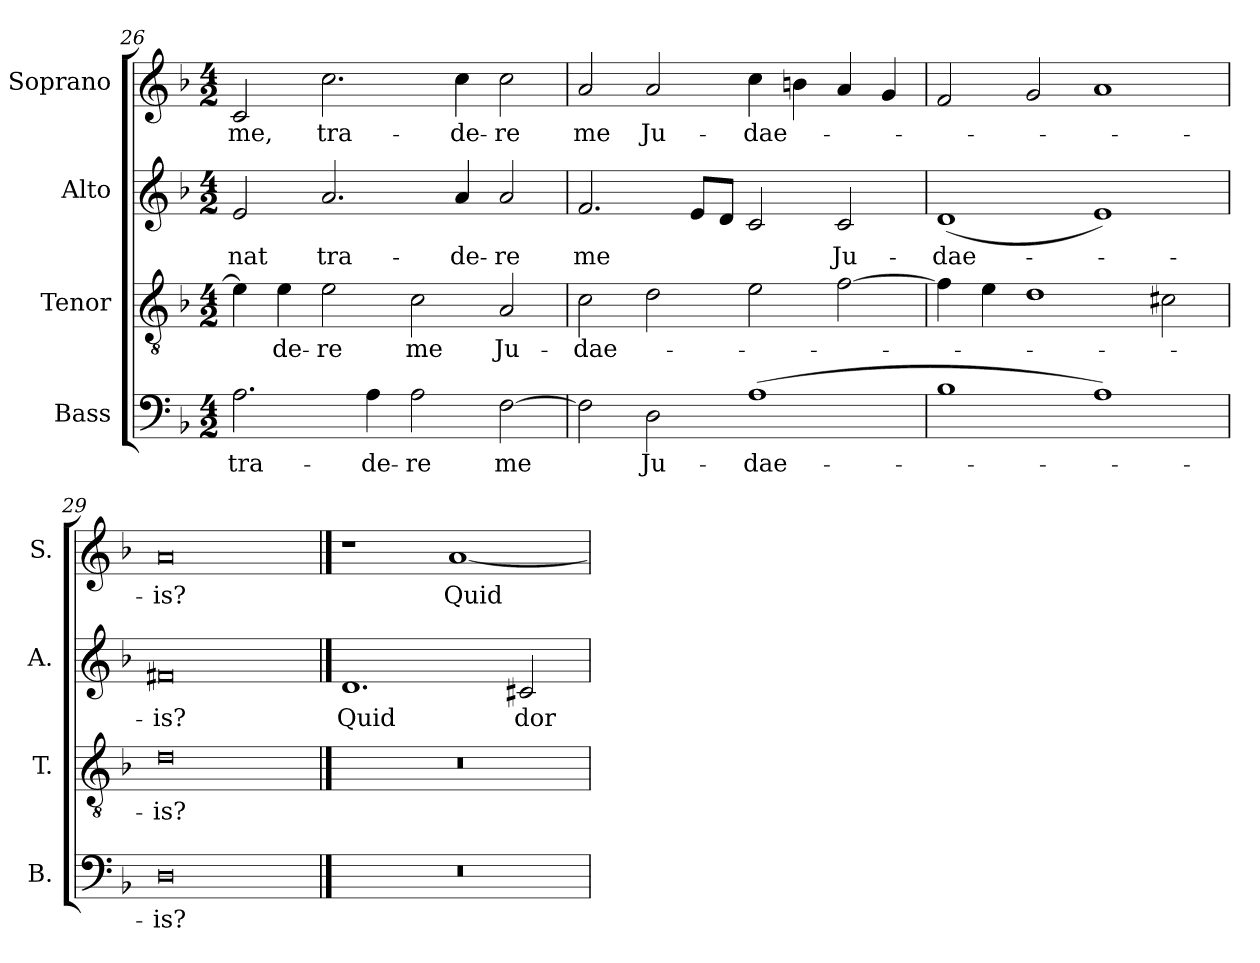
**kern	**text	**kern	**text	**kern	**text	**kern	**text
*part4	*part4	*part3	*part3	*part2	*part2	*part1	*part1
*staff4	*staff4	*staff3	*staff3	*staff2	*staff2	*staff1	*staff1
*I"Bass	*	*I"Tenor	*	*I"Alto	*	*I"Soprano	*
*I'B.	*	*I'T.	*	*I'A.	*	*I'S.	*
*clefF4	*	*clefGv2	*	*clefG2	*	*clefG2	*
*	*	*ITrd7c12	*	*	*	*	*
*k[b-]	*	*k[b-]	*	*k[b-]	*	*k[b-]	*
*F:	*	*F:	*	*F:	*	*F:	*
*M4/2	*	*M4/2	*	*M4/2	*	*M4/2	*
=26	=26	=26	=26	=26	=26	=26	=26
!	!LO:LY:b:color=#000000	!	!	!	!	!	!
!	!	!	!	!	!LO:LY:b:color=#000000	!	!
!	!	!	!	!	!	!	!LO:LY:b:color=#000000
2.Ai\	tra-	4Ei\]	.	2ei/	-nat	2ci/	me,
!	!	!	!LO:LY:b:color=#000000	!	!	!	!
.	.	4Ei\	-de-	.	.	.	.
!	!	!	!LO:LY:b:color=#000000	!	!	!	!
!	!	!	!	!	!LO:LY:b:color=#000000	!	!
!	!	!	!	!	!	!	!LO:LY:b:color=#000000
.	.	2Ei\	-re	2.ai/	tra-	2.cci\	tra-
!	!LO:LY:b:color=#000000	!	!	!	!	!	!
4Ai\	-de-	.	.	.	.	.	.
!	!LO:LY:b:color=#000000	!	!	!	!	!	!
!	!	!	!LO:LY:b:color=#000000	!	!	!	!
2Ai\	-re	2Ci\	me	.	.	.	.
!	!	!	!	!	!LO:LY:b:color=#000000	!	!
!	!	!	!	!	!	!	!LO:LY:b:color=#000000
.	.	.	.	4ai/	-de-	4cci\	-de-
!	!LO:LY:b:color=#000000	!	!	!	!	!	!
!	!	!	!LO:LY:b:color=#000000	!	!	!	!
!	!	!	!	!	!LO:LY:b:color=#000000	!	!
!	!	!	!	!	!	!	!LO:LY:b:color=#000000
[2Fi\	me	2AAi/	Ju-	2ai/	-re	2cci\	-re
=27	=27	=27	=27	=27	=27	=27	=27
!	!	!	!LO:LY:b:color=#000000	!	!	!	!
!	!	!	!	!	!LO:LY:b:color=#000000	!	!
!	!	!	!	!	!	!	!LO:LY:b:color=#000000
2Fi\]	.	2Ci\	-dae-	2.fi/	me	2ai/	me
!	!LO:LY:b:color=#000000	!	!	!	!	!	!
!	!	!	!	!	!	!	!LO:LY:b:color=#000000
2Di\	Ju-	2Di\	.	.	.	2ai/	Ju-
.	.	.	.	8ei/L	.	.	.
.	.	.	.	8di/J	.	.	.
!	!LO:LY:b:color=#000000	!	!	!	!	!	!
!	!	!	!	!	!	!	!LO:LY:b:color=#000000
(1Ai	-dae-	2Ei\	.	2ci/	.	4cci\	-dae-
.	.	.	.	.	.	4bni\	.
!	!	!	!	!	!LO:LY:b:color=#000000	!	!
.	.	[2Fi\	.	2ci/	Ju-	4ai/	.
.	.	.	.	.	.	4gi/	.
=28	=28	=28	=28	=28	=28	=28	=28
!	!	!	!	!	!LO:LY:b:color=#000000	!	!
1B-i	.	4Fi\]	.	(1di	-dae-	2fi/	.
.	.	4Ei\	.	.	.	.	.
.	.	1Di	.	.	.	2gi/	.
1Ai)	.	.	.	1ei)	.	1ai	.
.	.	2C#Xi\	.	.	.	.	.
=29	=29	=29	=29	=29	=29	=29	=29
!	!LO:LY:b:color=#000000	!	!	!	!	!	!
!	!	!	!LO:LY:b:color=#000000	!	!	!	!
!	!	!	!	!	!LO:LY:b:color=#000000	!	!
!	!	!	!	!	!	!	!LO:LY:b:color=#000000
0Di	-is?	0Di	-is?	0f#Xi	-is?	0ai	-is?
!!LO:LB:g=z
==30	==30	==30	==30	==30	==30	==30	==30
!LO:N:vis=1	!	!LO:N:vis=1	!	!	!	!	!
!	!	!	!	!	!LO:LY:b:color=#000000	!	!
0r	.	0r	.	1.di	Quid	1r	.
!	!	!	!	!	!	!	!LO:LY:b:color=#000000
.	.	.	.	.	.	[1ai	Quid
!	!	!	!	!	!LO:LY:b:color=#000000	!	!
.	.	.	.	2c#Xi/	dor-	.	.
=	=	=	=	=	=	=	=
*-	*-	*-	*-	*-	*-	*-	*-
